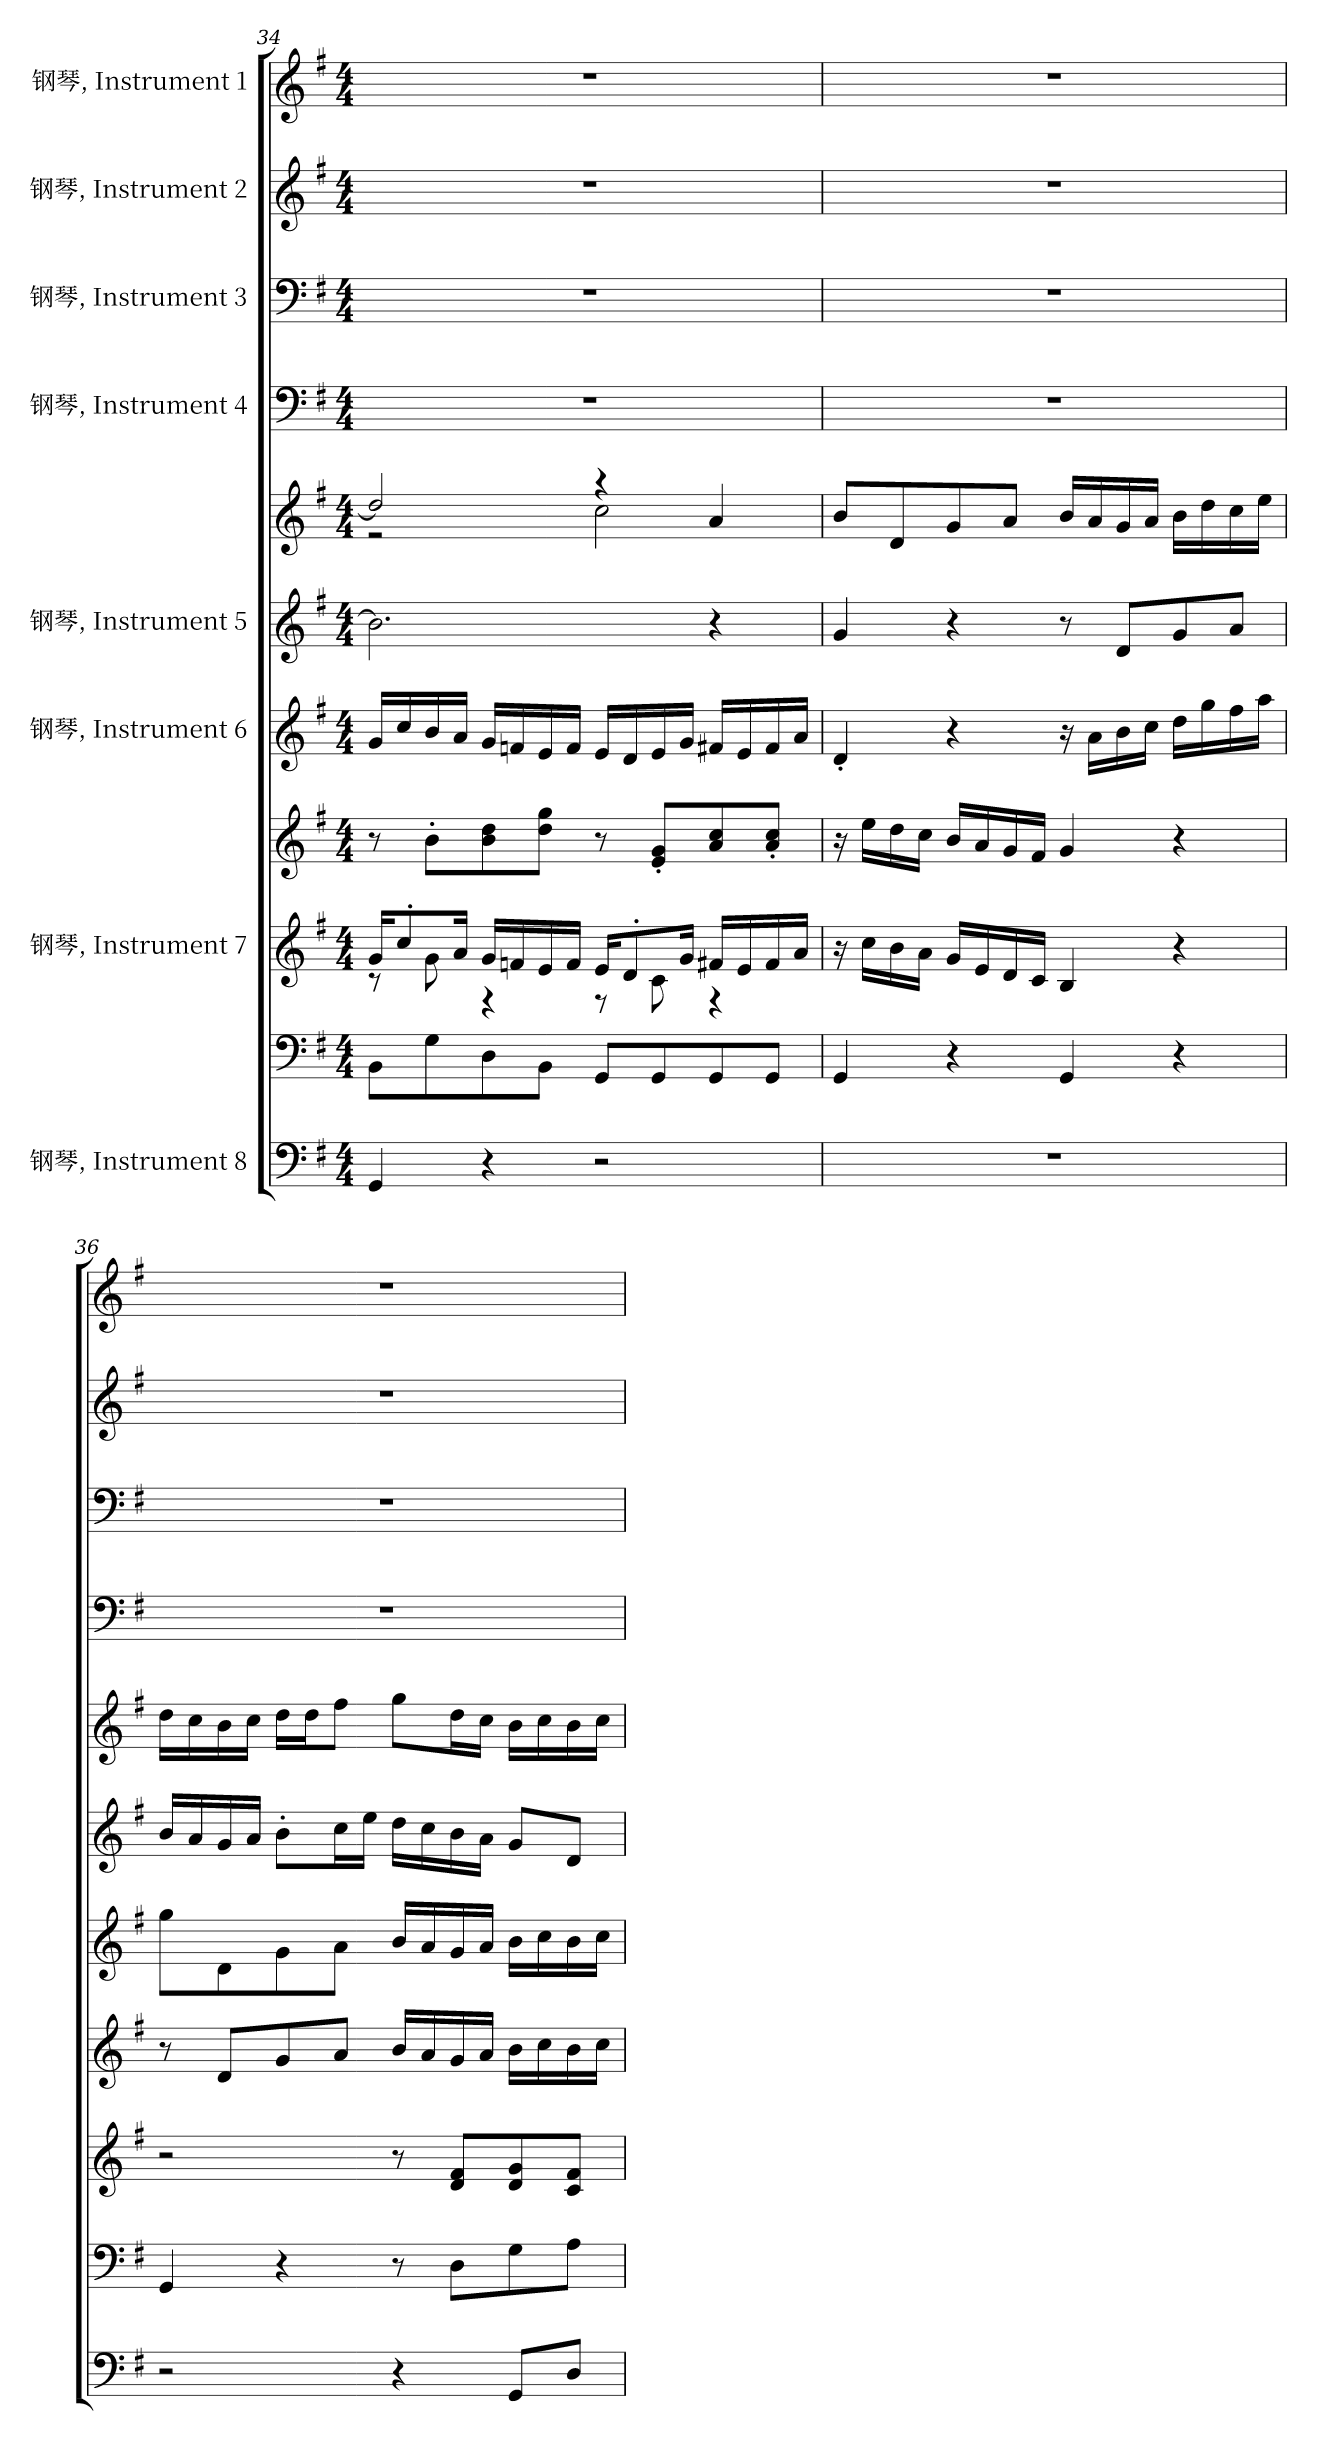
**kern	**kern	**kern	**kern	**kern	**kern	**kern	**kern	**kern	**kern	**kern
*part8	*part8	*part7	*part7	*part6	*part5	*part5	*part4	*part3	*part2	*part1
*staff11	*staff10	*staff9	*staff8	*staff7	*staff6	*staff5	*staff4	*staff3	*staff2	*staff1
*I"钢琴, Instrument 8	*	*I"钢琴, Instrument 7	*	*I"钢琴, Instrument 6	*I"钢琴, Instrument 5	*	*I"钢琴, Instrument 4	*I"钢琴, Instrument 3	*I"钢琴, Instrument 2	*I"钢琴, Instrument 1
*clefF4	*clefF4	*clefG2	*clefG2	*clefG2	*clefG2	*clefG2	*clefF4	*clefF4	*clefG2	*clefG2
*k[f#]	*k[f#]	*k[f#]	*k[f#]	*k[f#]	*k[f#]	*k[f#]	*k[f#]	*k[f#]	*k[f#]	*k[f#]
*M4/4	*M4/4	*M4/4	*M4/4	*M4/4	*M4/4	*M4/4	*M4/4	*M4/4	*M4/4	*M4/4
=34	=34	=34	=34	=34	=34	=34	=34	=34	=34	=34
*	*	*^	*	*	*	*^	*	*	*	*
4GG/	8BB\L	16g/KL	8r	8r	16g/LL	2.b\]	2dd/]	2r	1r	1r	1r	1r
.	.	8cc'/	.	.	16cc/	.	.	.	.	.	.	.
.	8G\	.	8g\	8b'\L	16b/	.	.	.	.	.	.	.
.	.	16a/Jk	.	.	16a/JJ	.	.	.	.	.	.	.
4r	8D\	16g/LL	4r	8b\ 8dd\	16g/LL	.	.	.	.	.	.	.
.	.	16fn/	.	.	16fn/	.	.	.	.	.	.	.
.	8BB\J	16e/	.	8dd\ 8gg\J	16e/	.	.	.	.	.	.	.
.	.	16f/JJ	.	.	16f/JJ	.	.	.	.	.	.	.
2r	8GG/L	16e/KL	8r	8r	16e/LL	.	4r	2cc\	.	.	.	.
.	.	8d'/	.	.	16d/	.	.	.	.	.	.	.
.	8GG/	.	8c\	8e/' 8g/'L	16e/	.	.	.	.	.	.	.
.	.	16g/Jk	.	.	16g/JJ	.	.	.	.	.	.	.
.	8GG/	16f#X/LL	4r	8a/ 8cc/	16f#X/LL	4r	4a/	.	.	.	.	.
.	.	16e/	.	.	16e/	.	.	.	.	.	.	.
.	8GG/J	16f#/	.	8a/' 8cc/'J	16f#/	.	.	.	.	.	.	.
.	.	16a/JJ	.	.	16a/JJ	.	.	.	.	.	.	.
*	*	*v	*v	*	*	*	*v	*v	*	*	*	*
!!LO:PB:g=z
=35	=35	=35	=35	=35	=35	=35	=35	=35	=35	=35
1r	4GG/	16r	16r	4d'/	4g/	8b/L	1r	1r	1r	1r
.	.	16cc\LL	16ee\LL	.	.	.	.	.	.	.
.	.	16b\	16dd\	.	.	8d/	.	.	.	.
.	.	16a\JJ	16cc\JJ	.	.	.	.	.	.	.
.	4r	16g/LL	16b/LL	4r	4r	8g/	.	.	.	.
.	.	16e/	16a/	.	.	.	.	.	.	.
.	.	16d/	16g/	.	.	8a/J	.	.	.	.
.	.	16c/JJ	16f#/JJ	.	.	.	.	.	.	.
.	4GG/	4B/	4g/	16r	8r	16b/LL	.	.	.	.
.	.	.	.	16a\LL	.	16a/	.	.	.	.
.	.	.	.	16b\	8d/L	16g/	.	.	.	.
.	.	.	.	16cc\JJ	.	16a/JJ	.	.	.	.
.	4r	4r	4r	16dd\LL	8g/	16b\LL	.	.	.	.
.	.	.	.	16gg\	.	16dd\	.	.	.	.
.	.	.	.	16ff#\	8a/J	16cc\	.	.	.	.
.	.	.	.	16aa\JJ	.	16ee\JJ	.	.	.	.
=36	=36	=36	=36	=36	=36	=36	=36	=36	=36	=36
2r	4GG/	2r	8r	8gg\L	16b/LL	16dd\LL	1r	1r	1r	1r
.	.	.	.	.	16a/	16cc\	.	.	.	.
.	.	.	8d/L	8d\	16g/	16b\	.	.	.	.
.	.	.	.	.	16a/JJ	16cc\JJ	.	.	.	.
.	4r	.	8g/	8g\	8b'\L	16dd\LL	.	.	.	.
.	.	.	.	.	.	16dd\J	.	.	.	.
.	.	.	8a/J	8a\J	16cc\L	8ff#\J	.	.	.	.
.	.	.	.	.	16ee\JJ	.	.	.	.	.
4r	8r	8r	16b/LL	16b/LL	16dd\LL	8gg\L	.	.	.	.
.	.	.	16a/	16a/	16cc\	.	.	.	.	.
.	8D\L	8d/ 8f#/L	16g/	16g/	16b\	16dd\L	.	.	.	.
.	.	.	16a/JJ	16a/JJ	16a\JJ	16cc\JJ	.	.	.	.
8GG/L	8G\	8d/ 8g/	16b\LL	16b\LL	8g/L	16b\LL	.	.	.	.
.	.	.	16cc\	16cc\	.	16cc\	.	.	.	.
8D/J	8A\J	8c/ 8f#/J	16b\	16b\	8d/J	16b\	.	.	.	.
.	.	.	16cc\JJ	16cc\JJ	.	16cc\JJ	.	.	.	.
=	=	=	=	=	=	=	=	=	=	=
*-	*-	*-	*-	*-	*-	*-	*-	*-	*-	*-
